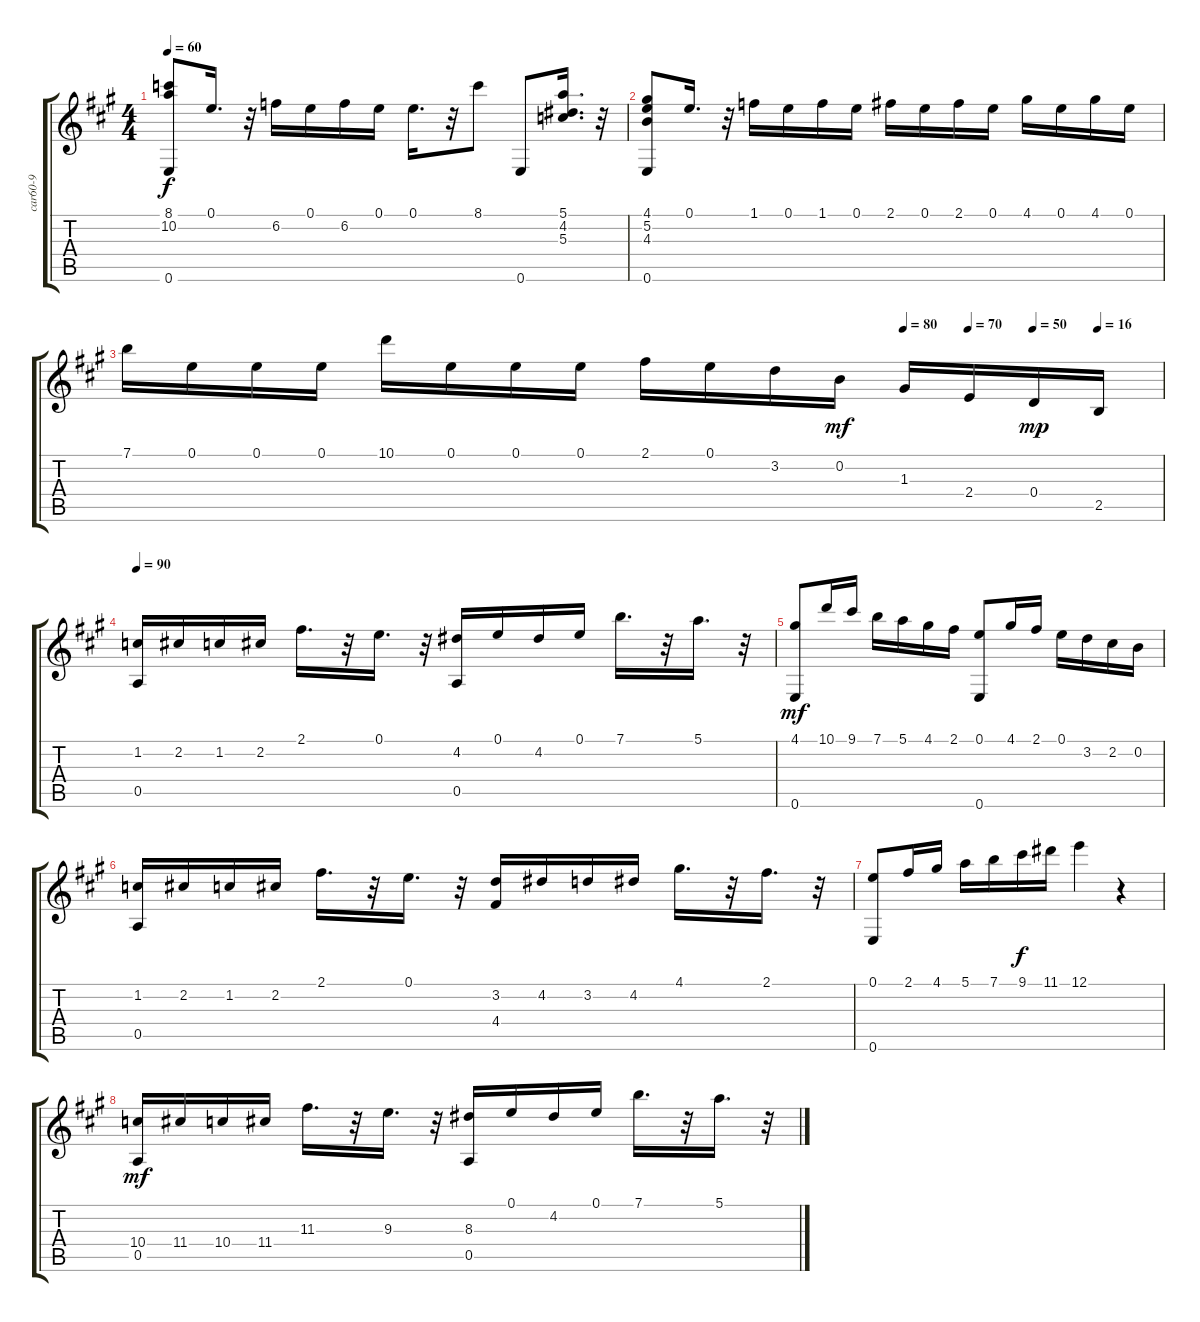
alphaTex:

\track ("car60-9             " "car60-9   ") {instrument acousticguitarnylon}
\staff {score tabs}
\tuning (E4 B3 G3 D3 A2 E2) {hide}
\ts (4 4)
\tempo 60
\clef g2
\ks a
(8.1 10.2 0.6).8{dy f} 0.1.16{d} r.32 6.2.16 0.1.16 6.2.16 0.1.16 0.1.16{d} r.32 8.1.8 0.6.8 (5.1 4.2 5.3).16{d} r.32 |
(4.1 5.2 4.3 0.6).8 0.1.16{d} r.32 1.1.16 0.1.16 1.1.16 0.1.16 2.1.16 0.1.16 2.1.16 0.1.16 4.1.16 0.1.16 4.1.16 0.1.16 |
\tempo (80 0.75)
\tempo (70 0.8125)
\tempo (50 0.875)
\tempo (16 0.9375)
7.1.16 0.1.16 0.1.16 0.1.16 10.1.16 0.1.16 0.1.16 0.1.16 2.1.16 0.1.16 3.2.16 0.2.16{dy mf} 1.3.16 2.4.16 0.4.16{dy mp} 2.5.16 |
\tempo 90
(1.2 0.5).16 2.2.16 1.2.16 2.2.16 2.1.16{d} r.32 0.1.16{d} r.32 (4.2 0.5).16 0.1.16 4.2.16 0.1.16 7.1.16{d} r.32 5.1.16{d} r.32 |
(4.1 0.6).8{dy mf} 10.1.16 9.1.16 7.1.16 5.1.16 4.1.16 2.1.16 (0.1 0.6).8 4.1.16 2.1.16 0.1.16 3.2.16 2.2.16 0.2.16 |
(1.2 0.5).16 2.2.16 1.2.16 2.2.16 2.1.16{d} r.32 0.1.16{d} r.32 (3.2 4.4).16 4.2.16 3.2.16 4.2.16 4.1.16{d} r.32 2.1.16{d} r.32 |
(0.1 0.6).8 2.1.16 4.1.16 5.1.16 7.1.16 9.1.16{dy f} 11.1.16 12.1.4 r.4 |
(10.4 0.5).16{dy mf} 11.4.16 10.4.16 11.4.16 11.3.16{d} r.32 9.3.16{d} r.32 (8.3 0.5).16 0.1.16 4.2.16 0.1.16 7.1.16{d} r.32 5.1.16{d} r.32
